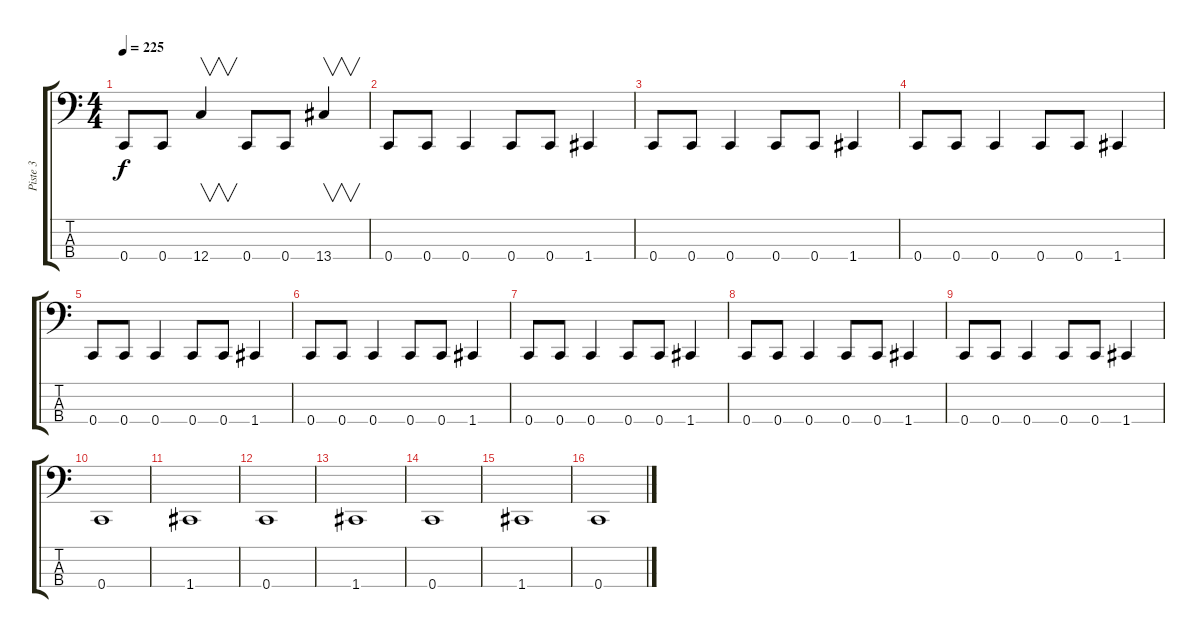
\track ("Piste 3" "Piste 3") {instrument electricbassfinger}
\staff {score tabs}
\tuning (F2 C2 G1 C1) {hide}
\ts (4 4)
\tempo 225
\clef f4
\ks c
0.4.8{dy f} 0.4.8 12.4.4{v} 0.4.8 0.4.8 13.4.4{v} |
0.4.8 0.4.8 0.4.4 0.4.8 0.4.8 1.4.4 |
0.4.8 0.4.8 0.4.4 0.4.8 0.4.8 1.4.4 |
0.4.8 0.4.8 0.4.4 0.4.8 0.4.8 1.4.4 |
0.4.8 0.4.8 0.4.4 0.4.8 0.4.8 1.4.4 |
0.4.8 0.4.8 0.4.4 0.4.8 0.4.8 1.4.4 |
0.4.8 0.4.8 0.4.4 0.4.8 0.4.8 1.4.4 |
0.4.8 0.4.8 0.4.4 0.4.8 0.4.8 1.4.4 |
0.4.8 0.4.8 0.4.4 0.4.8 0.4.8 1.4.4 |
0.4.1 |
1.4.1 |
0.4.1 |
1.4.1 |
0.4.1 |
1.4.1 |
0.4.1
